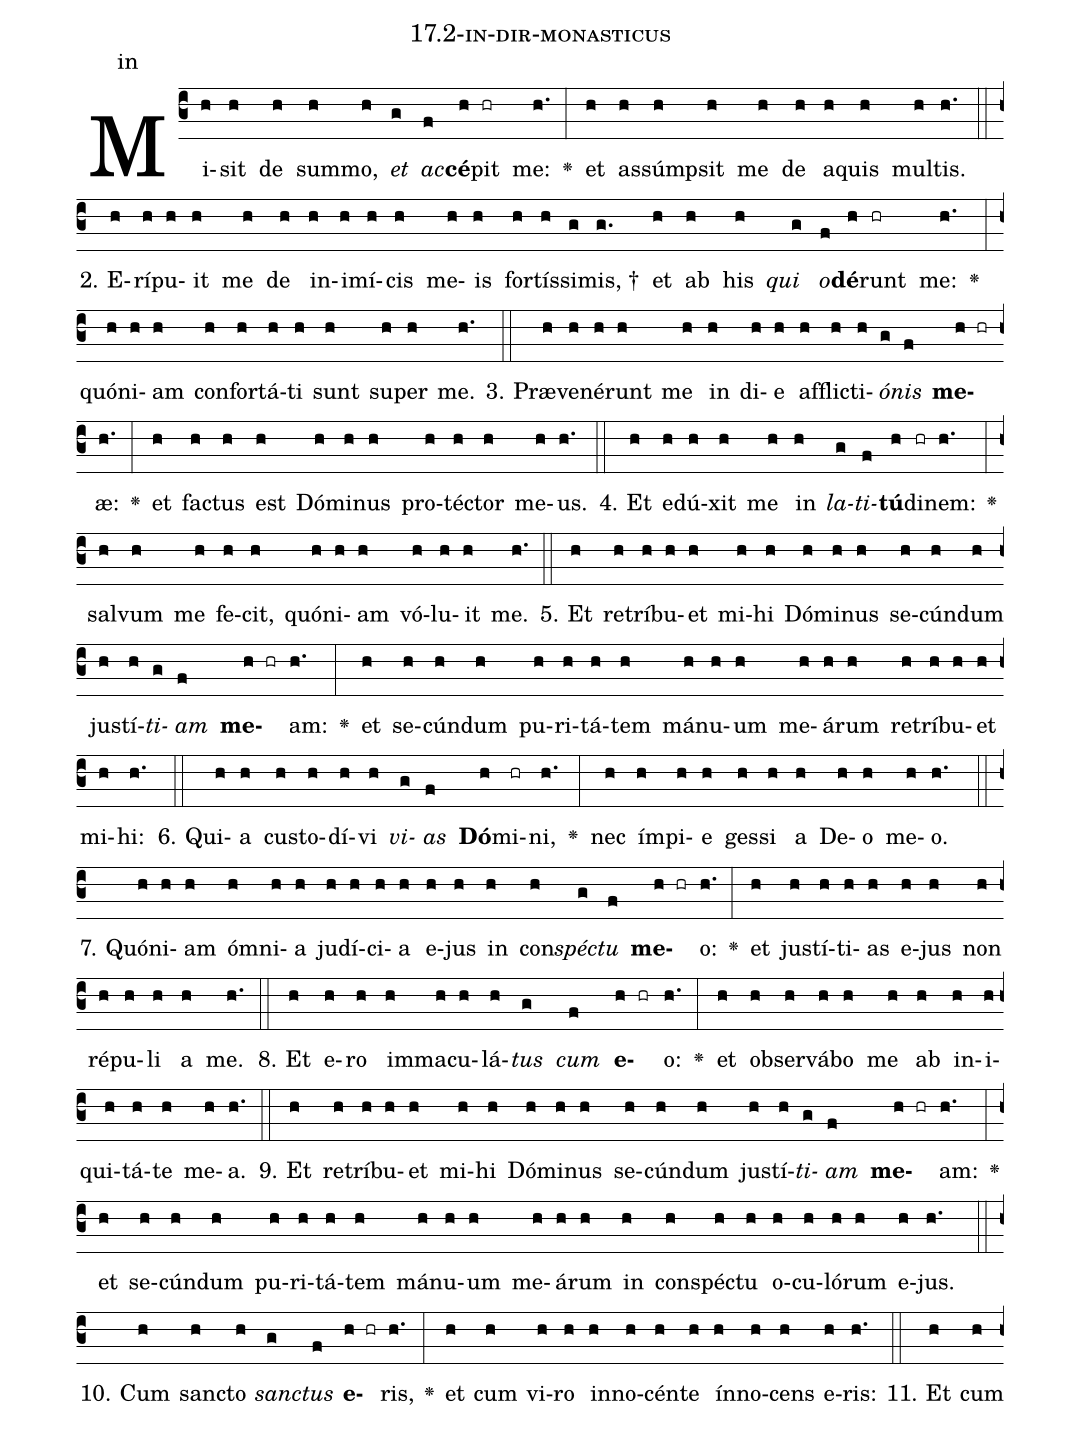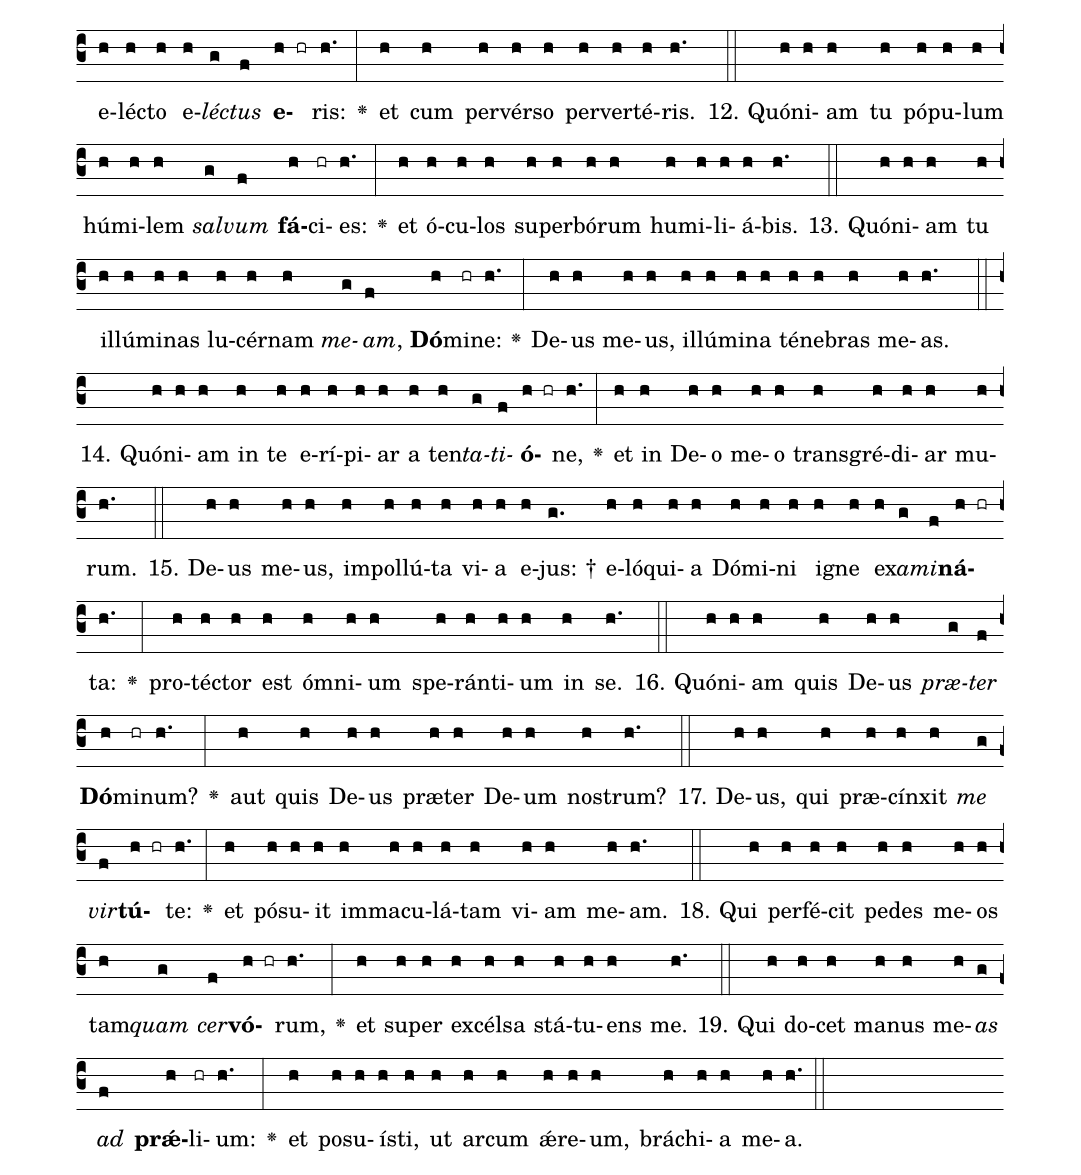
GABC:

name: 17.2-in-dir-monasticus;
annotation: in;
%%
(c3)Mi(h)sit(h) de(h) sum(h)mo,(h) <i>et</i>(g) <i>ac</i>(f)<b>cé</b>(h)pit(hr) me:(h.) <v>\greheightstar</v>(:) et(h) as(h)súmp(h)sit(h) me(h) de(h) a(h)quis(h) mul(h)tis.(h.) (::)
2. E(h)rí(h)pu(h)it(h) me(h) de(h) in(h)i(h)mí(h)cis(h) me(h)is(h) for(h)tís(h)si(g)mis, †(g.) et(h) ab(h) his(h) <i>qui</i>(g) <i>o</i>(f)<b>dé</b>(h)runt(hr) me:(h.) <v>\greheightstar</v>(:) quón(h)i(h)am(h) con(h)for(h)tá(h)ti(h) sunt(h) su(h)per(h) me.(h.) (::)
3. Præ(h)ve(h)né(h)runt(h) me(h) in(h) di(h)e(h) af(h)flic(h)ti(h)<i>ó</i>(g)<i>nis</i>(f) <b>me</b>(h hr)æ:(h.) <v>\greheightstar</v>(:) et(h) fac(h)tus(h) est(h) Dó(h)mi(h)nus(h) pro(h)téc(h)tor(h) me(h)us.(h.) (::)
4. Et(h) e(h)dú(h)xit(h) me(h) in(h) <i>la</i>(g)<i>ti</i>(f)<b>tú</b>(h)di(hr)nem:(h.) <v>\greheightstar</v>(:) sal(h)vum(h) me(h) fe(h)cit,(h) quón(h)i(h)am(h) vó(h)lu(h)it(h) me.(h.) (::)
5. Et(h) re(h)trí(h)bu(h)et(h) mi(h)hi(h) Dó(h)mi(h)nus(h) se(h)cún(h)dum(h) jus(h)tí(h)<i>ti</i>(g)<i>am</i>(f) <b>me</b>(h hr)am:(h.) <v>\greheightstar</v>(:) et(h) se(h)cún(h)dum(h) pu(h)ri(h)tá(h)tem(h) má(h)nu(h)um(h) me(h)á(h)rum(h) re(h)trí(h)bu(h)et(h) mi(h)hi:(h.) (::)
6. Qui(h)a(h) cus(h)to(h)dí(h)vi(h) <i>vi</i>(g)<i>as</i>(f) <b>Dó</b>(h)mi(hr)ni,(h.) <v>\greheightstar</v>(:) nec(h) ím(h)pi(h)e(h) ges(h)si(h) a(h) De(h)o(h) me(h)o.(h.) (::)
7. Quón(h)i(h)am(h) óm(h)ni(h)a(h) ju(h)dí(h)ci(h)a(h) e(h)jus(h) in(h) con(h)<i>spéc</i>(g)<i>tu</i>(f) <b>me</b>(h hr)o:(h.) <v>\greheightstar</v>(:) et(h) jus(h)tí(h)ti(h)as(h) e(h)jus(h) non(h) ré(h)pu(h)li(h) a(h) me.(h.) (::)
8. Et(h) e(h)ro(h) im(h)ma(h)cu(h)lá(h)<i>tus</i>(g) <i>cum</i>(f) <b>e</b>(h hr)o:(h.) <v>\greheightstar</v>(:) et(h) ob(h)ser(h)vá(h)bo(h) me(h) ab(h) in(h)i(h)qui(h)tá(h)te(h) me(h)a.(h.) (::)
9. Et(h) re(h)trí(h)bu(h)et(h) mi(h)hi(h) Dó(h)mi(h)nus(h) se(h)cún(h)dum(h) jus(h)tí(h)<i>ti</i>(g)<i>am</i>(f) <b>me</b>(h hr)am:(h.) <v>\greheightstar</v>(:) et(h) se(h)cún(h)dum(h) pu(h)ri(h)tá(h)tem(h) má(h)nu(h)um(h) me(h)á(h)rum(h) in(h) con(h)spéc(h)tu(h) o(h)cu(h)ló(h)rum(h) e(h)jus.(h.) (::)
10. Cum(h) sanc(h)to(h) <i>sanc</i>(g)<i>tus</i>(f) <b>e</b>(h hr)ris,(h.) <v>\greheightstar</v>(:) et(h) cum(h) vi(h)ro(h) in(h)no(h)cén(h)te(h) ín(h)no(h)cens(h) e(h)ris:(h.) (::)
11. Et(h) cum(h) e(h)léc(h)to(h) e(h)<i>léc</i>(g)<i>tus</i>(f) <b>e</b>(h hr)ris:(h.) <v>\greheightstar</v>(:) et(h) cum(h) per(h)vér(h)so(h) per(h)ver(h)té(h)ris.(h.) (::)
12. Quón(h)i(h)am(h) tu(h) pó(h)pu(h)lum(h) hú(h)mi(h)lem(h) <i>sal</i>(g)<i>vum</i>(f) <b>fá</b>(h)ci(hr)es:(h.) <v>\greheightstar</v>(:) et(h) ó(h)cu(h)los(h) su(h)per(h)bó(h)rum(h) hu(h)mi(h)li(h)á(h)bis.(h.) (::)
13. Quón(h)i(h)am(h) tu(h) il(h)lú(h)mi(h)nas(h) lu(h)cér(h)nam(h) <i>me</i>(g)<i>am</i>,(f) <b>Dó</b>(h)mi(hr)ne:(h.) <v>\greheightstar</v>(:) De(h)us(h) me(h)us,(h) il(h)lú(h)mi(h)na(h) té(h)ne(h)bras(h) me(h)as.(h.) (::)
14. Quón(h)i(h)am(h) in(h) te(h) e(h)rí(h)pi(h)ar(h) a(h) ten(h)<i>ta</i>(g)<i>ti</i>(f)<b>ó</b>(h hr)ne,(h.) <v>\greheightstar</v>(:) et(h) in(h) De(h)o(h) me(h)o(h) trans(h)gré(h)di(h)ar(h) mu(h)rum.(h.) (::)
15. De(h)us(h) me(h)us,(h) im(h)pol(h)lú(h)ta(h) vi(h)a(h) e(h)jus: †(g.) e(h)ló(h)qui(h)a(h) Dó(h)mi(h)ni(h) i(h)gne(h) ex(h)<i>a</i>(g)<i>mi</i>(f)<b>ná</b>(h hr)ta:(h.) <v>\greheightstar</v>(:) pro(h)téc(h)tor(h) est(h) óm(h)ni(h)um(h) spe(h)rán(h)ti(h)um(h) in(h) se.(h.) (::)
16. Quón(h)i(h)am(h) quis(h) De(h)us(h) <i>præ</i>(g)<i>ter</i>(f) <b>Dó</b>(h)mi(hr)num?(h.) <v>\greheightstar</v>(:) aut(h) quis(h) De(h)us(h) præ(h)ter(h) De(h)um(h) nos(h)trum?(h.) (::)
17. De(h)us,(h) qui(h) præ(h)cín(h)xit(h) <i>me</i>(g) <i>vir</i>(f)<b>tú</b>(h hr)te:(h.) <v>\greheightstar</v>(:) et(h) pó(h)su(h)it(h) im(h)ma(h)cu(h)lá(h)tam(h) vi(h)am(h) me(h)am.(h.) (::)
18. Qui(h) per(h)fé(h)cit(h) pe(h)des(h) me(h)os(h) tam(h)<i>quam</i>(g) <i>cer</i>(f)<b>vó</b>(h hr)rum,(h.) <v>\greheightstar</v>(:) et(h) su(h)per(h) ex(h)cél(h)sa(h) stá(h)tu(h)ens(h) me.(h.) (::)
19. Qui(h) do(h)cet(h) ma(h)nus(h) me(h)<i>as</i>(g) <i>ad</i>(f) <b>prǽ</b>(h)li(hr)um:(h.) <v>\greheightstar</v>(:) et(h) po(h)su(h)ís(h)ti,(h) ut(h) ar(h)cum(h) ǽ(h)re(h)um,(h) brá(h)chi(h)a(h) me(h)a.(h.) (::)
